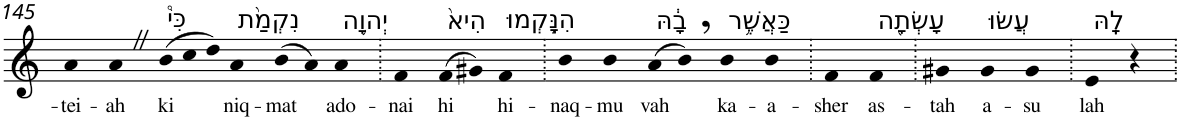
**kern	**text
*part1	*part1
*staff1	*staff1
*I"Piano	*
*I'Pno	*
!!LO:PB:g=z
*clefG2	*
*k[]	*
=145	=145
!	!LO:LY:b
4a	-tei-
!	!LO:LY:b
4aZ	-ah
*Xtuplet	*
!LO:TX:a:t=כִּי֩	!
!	!LO:LY:b
(>12b	ki
12cc	.
12dd)	.
!LO:TX:a:t=נִקְמַ֨ת	!
!	!LO:LY:b
4a	niq-
!	!LO:LY:b
(>8b	-mat
8a)	.
!LO:TX:a:t=יְהוָ֥ה	!
!	!LO:LY:b
4a	ado-
=146.	=146.
!	!LO:LY:b
4f	-nai
!LO:TX:a:t=הִיא֙	!
!	!LO:LY:b
(>8f	hi
8g#X)	.
!LO:TX:a:t=הִנָּ֣קְמוּ	!
!	!LO:LY:b
4f	hi-
=147.	=147.
!	!LO:LY:b
4b	-naq-
!	!LO:LY:b
4b	-mu
!LO:TX:a:t=בָ֔הּ	!
!	!LO:LY:b
(>8a	vah
8b,)	.
!LO:TX:a:t=כַּאֲשֶׁ֥ר	!
!	!LO:LY:b
4b	ka-
!	!LO:LY:b
4b	-a-
=148.	=148.
!	!LO:LY:b
4f	-sher
!LO:TX:a:t=עָשְׂתָ֖ה	!
!	!LO:LY:b
4f	as-
=149.	=149.
!	!LO:LY:b
4g#X	-tah
!LO:TX:a:t=עֲשׂוּ	!
!	!LO:LY:b
4g#	a-
!	!LO:LY:b
4g#	-su
=150.	=150.
!LO:TX:a:t=לָֽהּ	!
!	!LO:LY:b
4e	lah
4r	.
=.	=.
*-	*-
